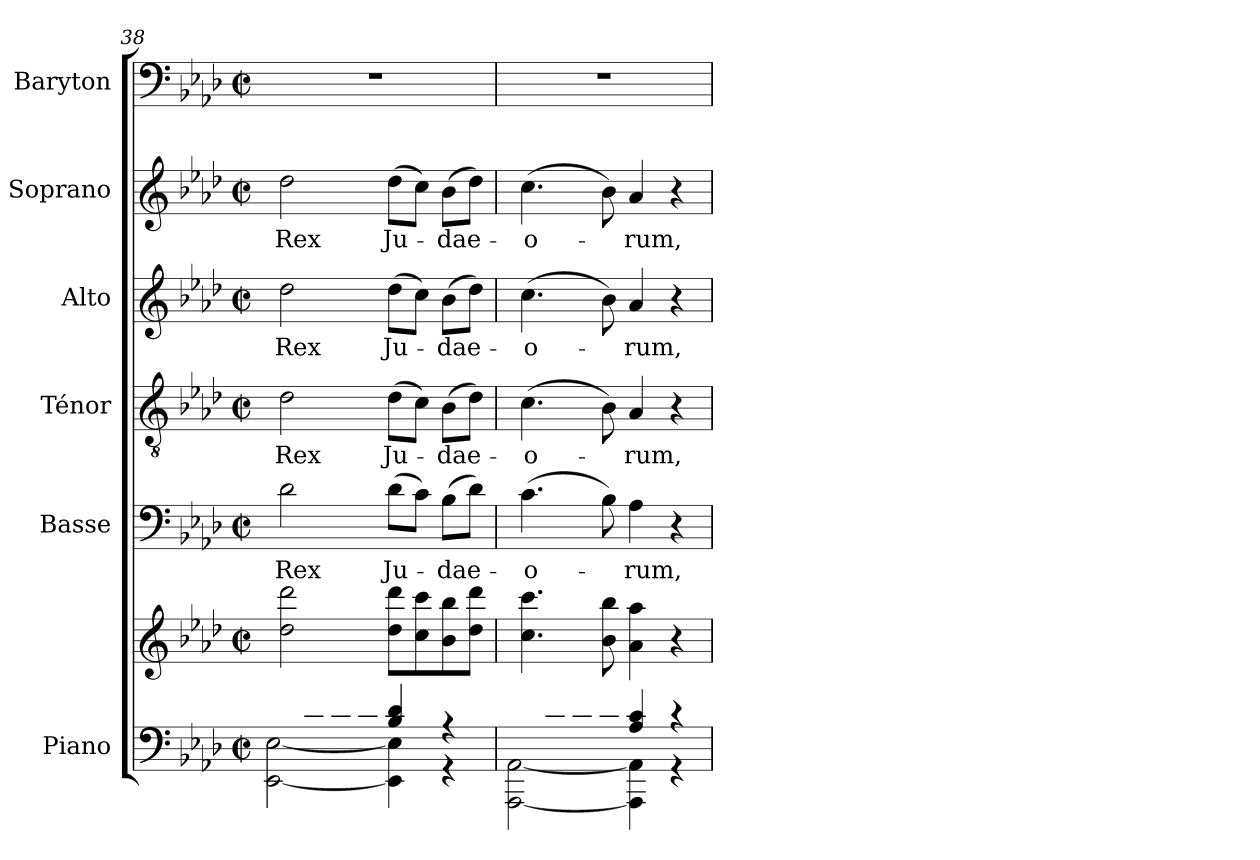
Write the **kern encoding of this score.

**kern	**kern	**kern	**text	**kern	**text	**kern	**text	**kern	**text	**kern
*part6	*part6	*part5	*part5	*part4	*part4	*part3	*part3	*part2	*part2	*part1
*staff7	*staff6	*staff5	*staff5	*staff4	*staff4	*staff3	*staff3	*staff2	*staff2	*staff1
*I"Piano	*	*I"Basse	*	*I"Ténor	*	*I"Alto	*	*I"Soprano	*	*I"Baryton
*I'Pno.	*	*I'B.	*	*I'T.	*	*I'Alt.	*	*I'So.	*	*I'Bar.
!!LO:PB:g=z
*clefF4	*clefG2	*clefF4	*	*clefGv2	*	*clefG2	*	*clefG2	*	*clefF4
*k[b-e-a-d-]	*k[b-e-a-d-]	*k[b-e-a-d-]	*	*k[b-e-a-d-]	*	*k[b-e-a-d-]	*	*k[b-e-a-d-]	*	*k[b-e-a-d-]
*M4/4	*M4/4	*M4/4	*	*M4/4	*	*M4/4	*	*M4/4	*	*M4/4
*met(c|)	*met(c|)	*met(c|)	*	*met(c|)	*	*met(c|)	*	*met(c|)	*	*met(c|)
=38	=38	=38	=38	=38	=38	=38	=38	=38	=38	=38
*^	*	*	*	*	*	*	*	*	*	*
!	!	!	!	!LO:LY:b	!	!LO:LY:b	!	!LO:LY:b	!	!LO:LY:b	!
8E-/Lyy	[2EE-\ [2E-\	2dd-\ 2ddd-\	2d-\	Rex	2d-\	Rex	2dd-\	Rex	2dd-\	Rex	1r
8B-/ 8d-/	.	.	.	.	.	.	.	.	.	.	.
8B-/ 8d-/	.	.	.	.	.	.	.	.	.	.	.
8B-/ 8d-/J	.	.	.	.	.	.	.	.	.	.	.
!	!	!	!	!LO:LY:b	!	!LO:LY:b	!	!LO:LY:b	!	!LO:LY:b	!
4B-/ 4d-/	4EE-\] 4E-\]	8dd-\ 8ddd-\L	(8d-\L	Ju-	(8d-\L	Ju-	(8dd-\L	Ju-	(8dd-\L	Ju-	.
.	.	8cc\ 8ccc\	8c\J)	.	8c\J)	.	8cc\J)	.	8cc\J)	.	.
!	!	!	!	!LO:LY:b	!	!LO:LY:b	!	!LO:LY:b	!	!LO:LY:b	!
4r	4r	8b-\ 8bb-\	(8B-\L	-dae-	(8B-\L	-dae-	(8b-\L	-dae-	(8b-\L	-dae-	.
.	.	8dd-\ 8ddd-\J	8d-\J)	.	8d-\J)	.	8dd-\J)	.	8dd-\J)	.	.
=39	=39	=39	=39	=39	=39	=39	=39	=39	=39	=39	=39
!	!	!	!	!LO:LY:b	!	!LO:LY:b	!	!LO:LY:b	!	!LO:LY:b	!
8AA-/Lyy	[2AAA-\ [2AA-\	4.cc\ 4.ccc\	(4.c\	-o-	(4.c\	-o-	(4.cc\	-o-	(4.cc\	-o-	1r
8A-/ 8c/	.	.	.	.	.	.	.	.	.	.	.
8A-/ 8c/	.	.	.	.	.	.	.	.	.	.	.
8A-/ 8c/J	.	8b-\ 8bb-\	8B-\)	.	8B-\)	.	8b-\)	.	8b-\)	.	.
!	!	!	!	!LO:LY:b	!	!LO:LY:b	!	!LO:LY:b	!	!LO:LY:b	!
4A-/ 4c/	4AAA-\] 4AA-\]	4a-\ 4aa-\	4A-\	-rum,	4A-/	-rum,	4a-/	-rum,	4a-/	-rum,	.
4r	4r	4r	4r	.	4r	.	4r	.	4r	.	.
*v	*v	*	*	*	*	*	*	*	*	*	*
=	=	=	=	=	=	=	=	=	=	=
*-	*-	*-	*-	*-	*-	*-	*-	*-	*-	*-
